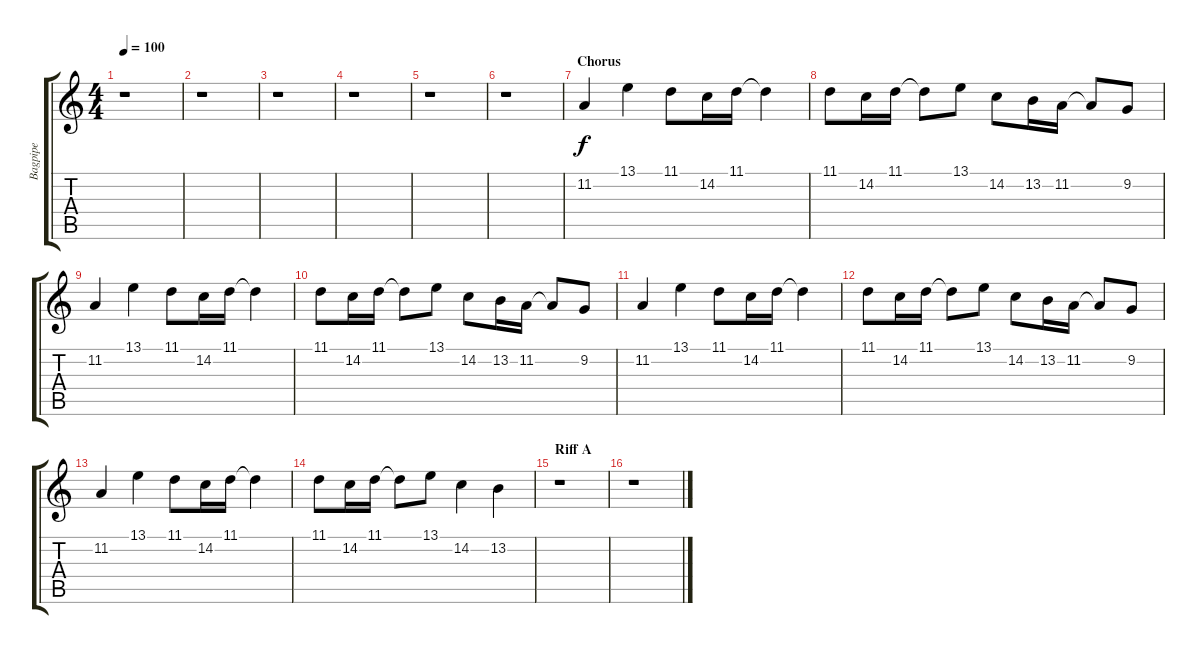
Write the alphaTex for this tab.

\track ("Bagpipe" "Bagpipe") {instrument bagpipe}
\staff {score tabs}
\tuning (Eb4 Bb3 Gb3 Db3 Ab2 Db2) {hide}
\ts (4 4)
\tempo 100
\clef g2
\ks c
r.1{dy f} |
r.1 |
r.1 |
r.1 |
r.1 |
r.1 |
\section ("" "Chorus")
11.2.4 13.1.4 11.1.8 14.2.16 11.1.16 11.1{t}.4 |
11.1.8 14.2.16 11.1.16 11.1{t}.8 13.1.8 14.2.8 13.2.16 11.2.16 11.2{t}.8 9.2.8 |
11.2.4 13.1.4 11.1.8 14.2.16 11.1.16 11.1{t}.4 |
11.1.8 14.2.16 11.1.16 11.1{t}.8 13.1.8 14.2.8 13.2.16 11.2.16 11.2{t}.8 9.2.8 |
11.2.4 13.1.4 11.1.8 14.2.16 11.1.16 11.1{t}.4 |
11.1.8 14.2.16 11.1.16 11.1{t}.8 13.1.8 14.2.8 13.2.16 11.2.16 11.2{t}.8 9.2.8 |
11.2.4 13.1.4 11.1.8 14.2.16 11.1.16 11.1{t}.4 |
11.1.8 14.2.16 11.1.16 11.1{t}.8 13.1.8 14.2.4 13.2.4 |
\section ("" "Riff A")
r.1 |
r.1
